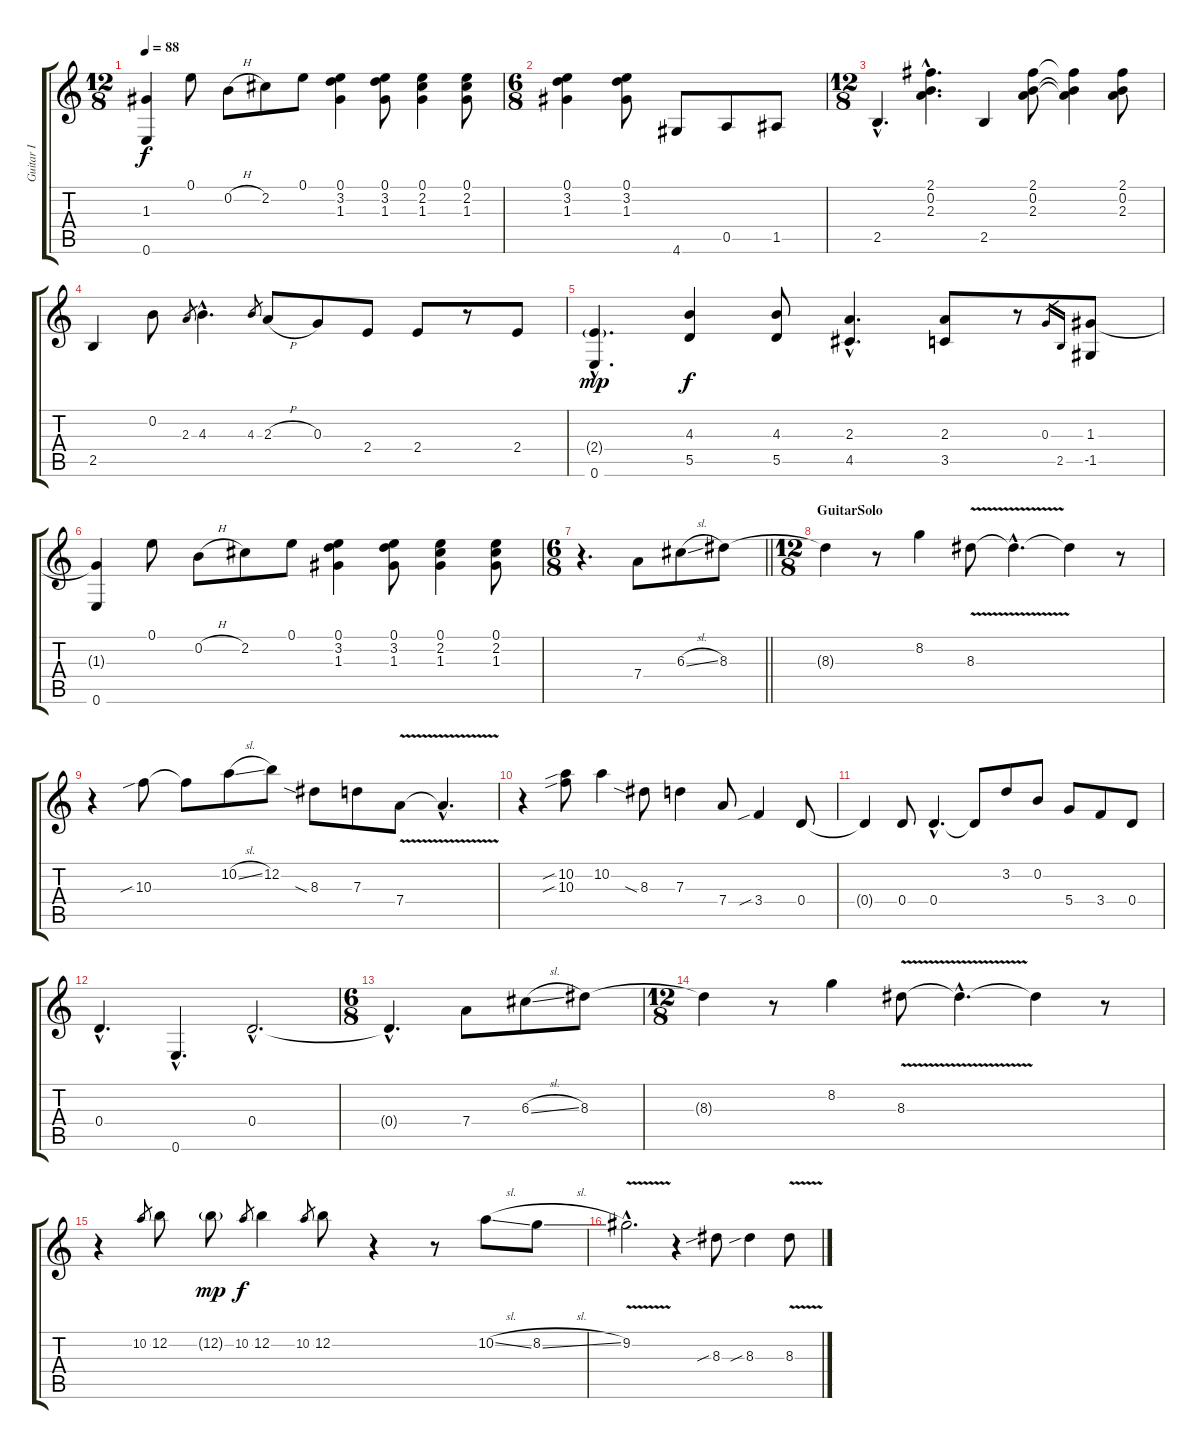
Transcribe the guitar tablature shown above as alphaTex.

\track ("Guitar I" "Guitar I") {instrument distortionguitar}
\staff {score tabs}
\tuning (E4 B3 G3 D3 A2 E2) {hide}
\ts (12 8)
\tempo 88
\clef g2
\ks c
(1.3{t} 0.6).4{dy f} 0.1.8 0.2{h}.8 2.2.8 0.1.8 (0.1 3.2 1.3).4 (0.1 3.2 1.3).8 (0.1 2.2 1.3).4 (0.1 2.2 1.3).8 |
\ts (6 8)
(0.1 3.2 1.3).4 (0.1 3.2 1.3).8 4.6.8 0.5.8 1.5.8 |
\ts (12 8)
2.5{hac}.4{d} (2.1{hac} 0.2{hac} 2.3{hac}).4{d} 2.5.4 (2.1 0.2 2.3).8 (2.1{t} 0.2{t} 2.3{t}).4 (2.1 0.2 2.3).8 |
2.5.4 0.2.8 2.3.8{gr} 4.3{hac}.4{d} 4.3.8{gr} 2.3{h}.8 0.3.8 2.4.8 2.4.8 r.8 2.4.8 |
(2.4{g hac} 0.6{hac}).4{d dy mp} (4.3 5.5).4{dy f} (4.3 5.5).8 (2.3{hac} 4.5{hac}).4{d} (2.3 3.5).8 r.8 0.3.16{gr} 2.5.16{gr} (1.3 -1.5).8 |
(1.3{t} 0.6).4 0.1.8 0.2{h}.8 2.2.8 0.1.8 (0.1 3.2 1.3).4 (0.1 3.2 1.3).8 (0.1 2.2 1.3).4 (0.1 2.2 1.3).8 |
\ts (6 8)
\barLineRight lightlight
r.4{d} 7.4.8 6.3{sl}.8 8.3.8 |
\ts (12 8)
\section ("" "GuitarSolo")
8.3{t}.4 r.8 8.2.4 8.3{v}.8 8.3{hac t}.4{d} 8.3{t}.4 r.8 |
r.4 10.3{sib}.8 10.3{t}.8 10.2{sl}.8 12.2.8 8.3{sia}.8 7.3.8 7.4{v}.8 7.4{hac t}.4{d} |
r.4 (10.2{sib} 10.3{sib}).8 10.2.4 8.3{sia}.8 7.3.4 7.4.8 3.4{sib}.4 0.4.8 |
0.4{t}.4 0.4.8 0.4{hac}.4{d} 0.4{t}.8 3.2.8 0.2.8 5.4.8 3.4.8 0.4.8 |
0.4{hac}.4{d} 0.6{hac}.4{d} 0.4{hac}.2{d} |
\ts (6 8)
0.4{hac t}.4{d} 7.4.8 6.3{sl}.8 8.3.8 |
\ts (12 8)
8.3{t}.4 r.8 8.2.4 8.3{v}.8 8.3{hac t}.4{d} 8.3{t}.4 r.8 |
r.4 10.2.8{gr} 12.2.8 12.2{g}.8{dy mp} 10.2.8{gr dy f} 12.2.4 10.2.8{gr} 12.2.8 r.4 r.8 10.2{sl}.8 8.2{sl}.8 |
9.2{v hac}.2{d} r.4 8.3{sib}.8 8.3{sib}.4 8.3{v}.8
